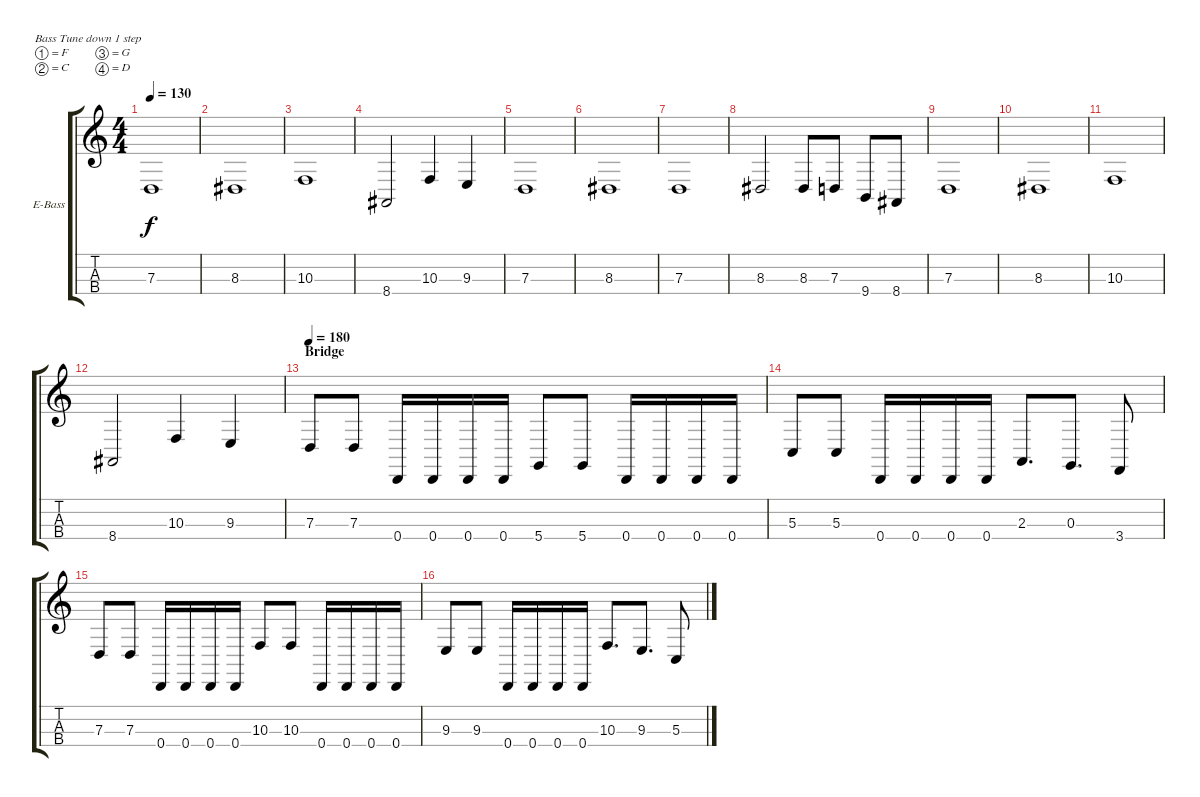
\defaultSystemsLayout 4
\bracketExtendMode groupsimilarinstruments
\firstSystemTrackNameOrientation horizontal
\otherSystemsTrackNameOrientation horizontal
\track ("Christian" "E-Bass") {instrument electricbassfinger}
\staff {score tabs}
\tuning (F2 C2 G1 D1)
\ts (4 4)
\tempo 130
\clef g2
\scale
0.5
\ks c
7.3.1{dy f} |
\scale
0.5 8.3.1 |
\scale
0.5 10.3.1 |
\scale
0.5 8.4.2 10.3.4 9.3.4 |
\scale
0.5 7.3.1 |
\scale
0.5 8.3.1 |
\scale
0.5 7.3.1 |
\scale
0.5 8.3.2 8.3.8 7.3.8 9.4.8 8.4.8 |
\scale
0.5 7.3.1 |
\scale
0.5 8.3.1 |
\scale
0.5 10.3.1 |
\scale
0.5 8.4.2 10.3.4 9.3.4 |
\section ("" "Bridge")
\tempo 180
\scale
0.5 7.3.8 7.3.8 0.4.16 0.4.16 0.4.16 0.4.16 5.4.8 5.4.8 0.4.16 0.4.16 0.4.16 0.4.16 |
\scale
0.5 5.3.8 5.3.8 0.4.16 0.4.16 0.4.16 0.4.16 2.3.8{d} 0.3.8{d} 3.4.8 |
\scale
0.5 7.3.8 7.3.8 0.4.16 0.4.16 0.4.16 0.4.16 10.3.8 10.3.8 0.4.16 0.4.16 0.4.16 0.4.16 |
\scale
0.5 9.3.8 9.3.8 0.4.16 0.4.16 0.4.16 0.4.16 10.3.8{d} 9.3.8{d} 5.3.8
